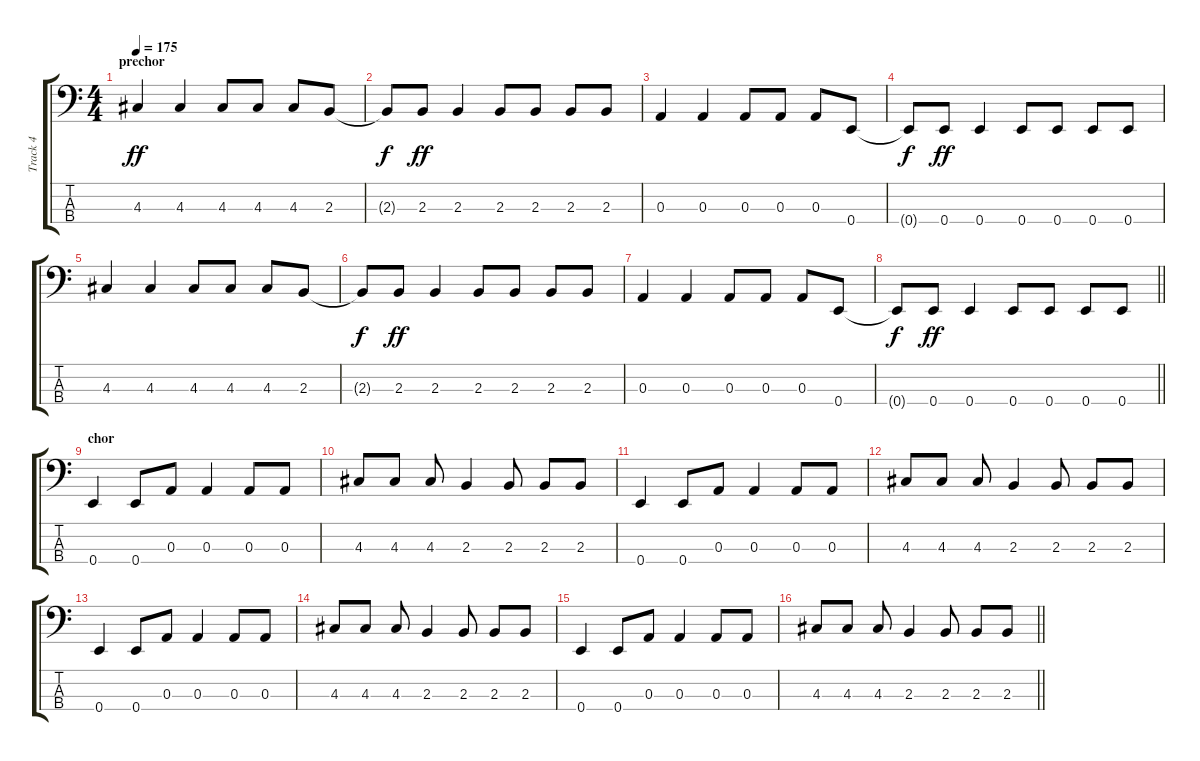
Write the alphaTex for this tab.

\track ("Track 4" "Track 4") {instrument electricbassfinger}
\staff {score tabs}
\tuning (G2 D2 A1 E1) {hide}
\ts (4 4)
\section ("" "prechor")
\tempo 175
\clef f4
\ks c
4.3.4{dy ff} 4.3.4 4.3.8 4.3.8 4.3.8 2.3.8 |
2.3{t}.8{dy f} 2.3.8{dy ff} 2.3.4 2.3.8 2.3.8 2.3.8 2.3.8 |
0.3.4 0.3.4 0.3.8 0.3.8 0.3.8 0.4.8 |
0.4{t}.8{dy f} 0.4.8{dy ff} 0.4.4 0.4.8 0.4.8 0.4.8 0.4.8 |
4.3.4 4.3.4 4.3.8 4.3.8 4.3.8 2.3.8 |
2.3{t}.8{dy f} 2.3.8{dy ff} 2.3.4 2.3.8 2.3.8 2.3.8 2.3.8 |
0.3.4 0.3.4 0.3.8 0.3.8 0.3.8 0.4.8 |
\barLineRight lightlight
0.4{t}.8{dy f} 0.4.8{dy ff} 0.4.4 0.4.8 0.4.8 0.4.8 0.4.8 |
\section ("" "chor")
0.4.4 0.4.8 0.3.8 0.3.4 0.3.8 0.3.8 |
4.3.8 4.3.8 4.3.8 2.3.4 2.3.8 2.3.8 2.3.8 |
0.4.4 0.4.8 0.3.8 0.3.4 0.3.8 0.3.8 |
4.3.8 4.3.8 4.3.8 2.3.4 2.3.8 2.3.8 2.3.8 |
0.4.4 0.4.8 0.3.8 0.3.4 0.3.8 0.3.8 |
4.3.8 4.3.8 4.3.8 2.3.4 2.3.8 2.3.8 2.3.8 |
0.4.4 0.4.8 0.3.8 0.3.4 0.3.8 0.3.8 |
\barLineRight lightlight
4.3.8 4.3.8 4.3.8 2.3.4 2.3.8 2.3.8 2.3.8
